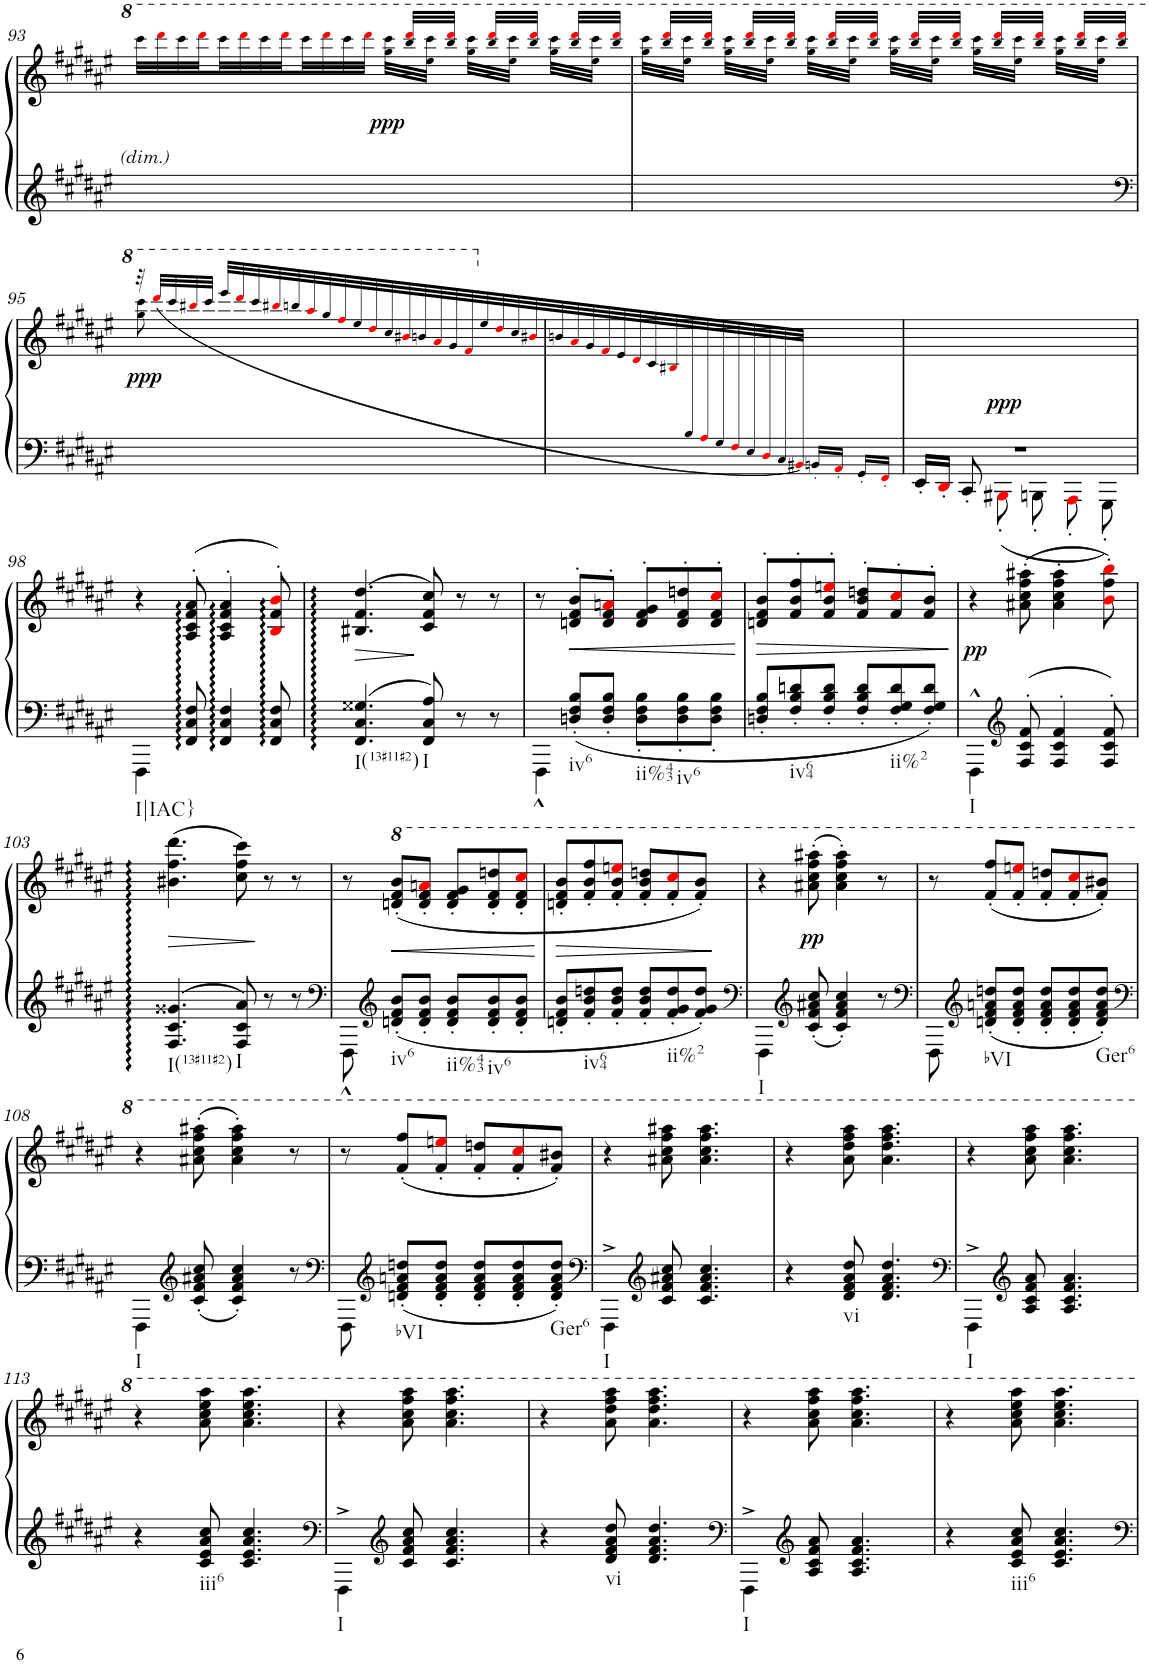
**kern	**kern	**dynam
*part1	*part1	*part1
*staff2	*staff1	*staff1/2
*I"Piano	*	*
*I'Pno.	*	*
!!LO:PB:g=z
*clefG2	*clefG2	*
*k[f#c#g#d#a#e#]	*k[f#c#g#d#a#e#]	*
*M6/8	*M6/8	*
=93	=93	=93
*	*^	*
2.ryy	8ryy	32cccc#!\LLL	.
.	.	32dddd#!i\	.
.	.	32cccc#!\	.
.	.	32dddd#!i\	.
.	8ryy	32cccc#!\	.
.	.	32dddd#!i\	.
.	.	32cccc#!\	.
.	.	32dddd#!i\	.
.	8ryy	32cccc#!\	.
.	.	32dddd#!i\	.
.	.	32cccc#!\	.
.	.	32dddd#!i\JJJ	.
!	!	!	!LO:DY:b
.	32ggg#!\ 32cccc#!\LLL	32ryy	ppp
.	32ryy	32bbb!/ 32dddd#!i/LLL	.
.	32eee#!\ 32cccc#!\JJJ	32ryy	.
.	32ryy	32bbb!/ 32dddd#!i/JJJ	.
.	32ggg#!\ 32cccc#!\LLL	32ryy	.
.	32ryy	32bbb!/ 32dddd#!i/LLL	.
.	32eee#!\ 32cccc#!\JJJ	32ryy	.
.	32ryy	32bbb!/ 32dddd#!i/JJJ	.
.	32ggg#!\ 32cccc#!\LLL	32ryy	.
.	32ryy	32bbb!/ 32dddd#!i/LLL	.
.	32eee#!\ 32cccc#!\JJJ	32ryy	.
.	32ryy	32bbb!/ 32dddd#!i/JJJ	.
=94	=94	=94	=94
2.ryy	32ggg#!\ 32cccc#!\LLL	32ryy	.
.	32ryy	32bbb!/ 32dddd#!i/LLL	.
.	32eee#!\ 32cccc#!\JJJ	32ryy	.
.	32ryy	32bbb!/ 32dddd#!i/JJJ	.
.	32ggg#!\ 32cccc#!\LLL	32ryy	.
.	32ryy	32bbb!/ 32dddd#!i/LLL	.
.	32eee#!\ 32cccc#!\JJJ	32ryy	.
.	32ryy	32bbb!/ 32dddd#!i/JJJ	.
.	32ggg#!\ 32cccc#!\LLL	32ryy	.
.	32ryy	32bbb!/ 32dddd#!i/LLL	.
.	32eee#!\ 32cccc#!\JJJ	32ryy	.
.	32ryy	32bbb!/ 32dddd#!i/JJJ	.
.	32ggg#!\ 32cccc#!\LLL	32ryy	.
.	32ryy	32bbb!/ 32dddd#!i/LLL	.
.	32eee#!\ 32cccc#!\JJJ	32ryy	.
.	32ryy	32bbb!/ 32dddd#!i/JJJ	.
.	32ggg#!\ 32cccc#!\LLL	32ryy	.
.	32ryy	32bbb!/ 32dddd#!i/LLL	.
.	32eee#!\ 32cccc#!\JJJ	32ryy	.
.	32ryy	32bbb!/ 32dddd#!i/JJJ	.
.	32ggg#!\ 32cccc#!\LLL	32ryy	.
.	32ryy	32bbb!/ 32dddd#!i/LLL	.
.	32eee#!\ 32cccc#!\JJJ	32ryy	.
.	32ryy	32bbb!/ 32dddd#!i/JJJ	.
!!LO:LB:g=z	!!
=95	=95	=95	=95
*clefF4	*	*	*
!	!	!	!LO:DY:b
2ryy	8ggg#!\ 8cccc#!\	32r	ppp
.	.	32dddd#!i/LLL	.
.	.	32cccc#!/	.
.	.	32bbb#X!i/	.
.	32ryy	32cccc#!/JJJ	.
.	8ryy	32eeee#!/LLL	.
.	.	32dddd#!i/	.
.	.	32cccc#!/	.
.	.	32bbb#X!i/	.
.	4...ryy	32bbbn!/	.
.	.	32aaa#!i/	.
.	.	32ggg#!/	.
.	.	32fff#!i/	.
.	.	32eee#!/	.
.	.	32ddd#!i/	.
.	.	32ccc#!/	.
4ryy	.	32bb#X!i/	.
.	.	32bbn!/	.
.	.	32aa#!i/	.
.	.	32gg#!/	.
.	.	32ff#!i/	.
.	.	32ee#!/	.
.	.	32dd#!i/	.
.	.	32cc#!/	.
32ryy	32ryy	32b#X!i/	.
*	*v	*v	*
=96	=96	=96
*^	*	*
2.ryy	4ryy	32bn!/	.
.	.	32ryy	.
.	.	32a#!i/	.
.	.	32g#!/	.
.	.	32f#!i/	.
.	.	32e#!/	.
.	.	32d#!i/	.
.	.	32c#!/	.
.	32B!/	32B#X!i/	.
.	32A#!i/	4...ryy	.
.	32G#!/	.	.
.	32F#!i/	.	.
.	32E#!/	.	.
.	32D#!i/	.	.
.	32C#!/	.	.
.	32BB#X!i/JJJ	.	.
.	16BBn'!/LL	.	.
.	16AA#'!i/JJ	.	.
.	16GG#'!/LL	.	.
.	16FF#'!i/JJ	.	.
=97	=97	=97	=97
2.r	16EE#'/LL	4ryy	.
.	16DD#'i/JJ	.	.
.	8CC#'/	.	.
!	!	!	!LO:DY:b
.	8BBB#X'<i\	2ryy	ppp
.	8BBBn'<\	.	.
.	8AAA#'<i\	.	.
.	8GGG#'<\	.	.
!!LO:LB:g=z
=98	=98	=98	=98
!LO:TX:b:t=I|IAC}	!	!	!
*v	*v	*	*
4FFF#\	4r	.
8FF#/ 8C#/ 8F#/	8A#/'> 8c#/'> 8f#/'> 8a#/'>	.
4FF#/ 4C#/ 4F#/	4A#/'> 4c#/'> 4f#/'> 4a#/'>	.
8FF#/ 8C#/ 8F#/	8Bi/'> 8f#/'> 8bi/'>	.
=99	=99	=99
!LO:TX:b:t=I(13#11#2)	!	!
4.FF#/ 4.C#/ 4.G##X/	4.B#X/ 4.f#/ 4.dd#/	.
!LO:TX:b:t=I	!	!
8FF#/ 8C#/ 8A#/	8c#/ 8f#/ 8cc#/	.
8r	8r	.
8r	8r	.
=100	=100	=100
*^	*	*
8ryy	4FFF#^^\	8r	.
!LO:TX:b:t=iv6	!	!	!
8Dn/'< 8F#/'< 8B/'<L	.	8dn/'> 8f#/'> 8b/'>L	.
8D/'< 8F#/'< 8B/'<J	2ryy	8d/'> 8f#/'> 8ani/'>J	.
!LO:TX:b:t=ii%43	!	!	!
8D\'< 8F#\'< 8B\'<L	.	8d/'> 8f#/'> 8g#/'>L	.
!LO:TX:b:t=iv6	!	!	!
8D\'< 8F#\'< 8B\'<	.	8d/'> 8f#/'> 8ddn/'>	.
8D\'< 8F#\'< 8B\'<J	.	8d/'> 8f#/'> 8cc#i/'>J	.
*v	*v	*	*
=101	=101	=101
8Dn/' 8F#/' 8B/'L	8dn/'> 8f#/'> 8b/'>L	.
!LO:TX:b:t=iv64	!	!
8F#/' 8B/' 8dn/'	8f#/'> 8b/'> 8ff#/'>	.
8F#/' 8B/' 8d/'J	8f#/'> 8b/'> 8eeni/'>J	.
8F#/' 8B/' 8d/'L	8f#/'> 8b/'> 8ddn/'>L	.
!LO:TX:b:t=ii%2	!	!
8F#/' 8G#/' 8d/'	8f#/'> 8cc#i/'>	.
8F#/' 8G#/' 8d/'J	8f#/'> 8b/'>J	.
=102	=102	=102
!LO:TX:b:t=I	!	!
!	!	!LO:DY:b
4FFF#^^\	4r	pp
*clefG2	*	*
8F#/'> 8c#/'> 8f#/'>	8a#X\' 8cc#\' 8ff#\' 8aa#X\'	.
4F#/'> 4c#/'> 4f#/'>	4a#\' 4cc#\' 4ff#\' 4aa#\'	.
8F#/'> 8c#/'> 8f#/'>	8bi\' 8ff#\' 8bbi\'	.
!!LO:LB:g=z
=103	=103	=103
!LO:TX:b:t=I(13#11#2)	!	!
4.F#/ 4.c#/ 4.g##X/	4.b#X\ 4.ff#\ 4.ddd#\	.
!LO:TX:b:t=I	!	!
8F#/ 8c#/ 8a#/	8cc#\ 8ff#\ 8ccc#\	.
8r	8r	.
8r	8r	.
=104	=104	=104
*clefF4	*	*
*^	*	*
8ryy	8FFF#^^\	8r	.
*clefG2	*	*	*
!LO:TX:b:t=iv6	!	!	!
8dn/'< 8f#/'< 8b/'<L	8ryy	8ddn/' 8ff#/' 8bb/'L	.
8d/'< 8f#/'< 8b/'<J	2ryy	8dd/' 8ff#/' 8aani/'J	.
!LO:TX:b:t=ii%43	!	!	!
8d/'< 8f#/'< 8b/'<L	.	8dd/' 8ff#/' 8gg#/'L	.
!LO:TX:b:t=iv6	!	!	!
8d/'< 8f#/'< 8b/'<	.	8dd/' 8ff#/' 8dddn/'	.
8d/'< 8f#/'< 8b/'<J	.	8dd/' 8ff#/' 8ccc#i/'J	.
*v	*v	*	*
=105	=105	=105
8dn/' 8f#/' 8b/'L	8ddn/' 8ff#/' 8bb/'L	.
!LO:TX:b:t=iv64	!	!
8f#/' 8b/' 8ddn/'	8ff#/' 8bb/' 8fff#/'	.
8f#/' 8b/' 8dd/'J	8ff#/' 8bb/' 8eeeni/'J	.
8f#/' 8b/' 8dd/'L	8ff#/' 8bb/' 8dddn/'L	.
!LO:TX:b:t=ii%2	!	!
8f#/' 8g#/' 8dd/'	8ff#/' 8ccc#i/'	.
8f#/' 8g#/' 8dd/'J	8ff#/' 8bb/'J	.
=106	=106	=106
*clefF4	*	*
!LO:TX:b:t=I	!	!
4FFF#\	4r	.
*clefG2	*	*
!	!	!LO:DY:b
8c#/' 8f#/' 8a#X/' 8cc#/'	8aa#X\' 8ccc#\' 8fff#\' 8aaa#X\'	pp
4c#/' 4f#/' 4a#/' 4cc#/'	4aa#\' 4ccc#\' 4fff#\' 4aaa#\'	.
8r	8r	.
=107	=107	=107
*clefF4	*	*
8FFF#\	8r	.
*clefG2	*	*
!LO:TX:b:t=bVI	!	!
8dn/' 8f#/' 8an/' 8ddn/'L	8ff#/' 8fff#/'L	.
8d/' 8f#/' 8a/' 8dd/'J	8ff#/' 8eeeni/'J	.
8d/' 8f#/' 8a/' 8dd/'L	8ff#/' 8dddn/'L	.
8d/' 8f#/' 8a/' 8dd/'	8ff#/' 8ccc#i/'	.
!LO:TX:b:t=Ger6	!	!
8d/' 8f#/' 8a/' 8dd/'J	8ff#/' 8bb#X/'J	.
!!LO:LB:g=z
=108	=108	=108
*clefF4	*	*
!LO:TX:b:t=I	!	!
4FFF#\	4r	.
*clefG2	*	*
8c#/' 8f#/' 8a#X/' 8cc#/'	8aa#X\' 8ccc#\' 8fff#\' 8aaa#X\'	.
4c#/' 4f#/' 4a#/' 4cc#/'	4aa#\' 4ccc#\' 4fff#\' 4aaa#\'	.
8r	8r	.
=109	=109	=109
*clefF4	*	*
8FFF#\	8r	.
*clefG2	*	*
!LO:TX:b:t=bVI	!	!
8dn/' 8f#/' 8an/' 8ddn/'L	8ff#/' 8fff#/'L	.
8d/' 8f#/' 8a/' 8dd/'J	8ff#/' 8eeeni/'J	.
8d/' 8f#/' 8a/' 8dd/'L	8ff#/' 8dddn/'L	.
8d/' 8f#/' 8a/' 8dd/'	8ff#/' 8ccc#i/'	.
!LO:TX:b:t=Ger6	!	!
8d/' 8f#/' 8a/' 8dd/'J	8ff#/' 8bb#X/'J	.
=110	=110	=110
*clefF4	*	*
!LO:TX:b:t=I	!	!
4FFF#^\	4r	.
*clefG2	*	*
8c#/ 8f#/ 8a#X/ 8cc#/	8aa#X\ 8ccc#\ 8fff#\ 8aaa#X\	.
4.c#/ 4.f#/ 4.a#/ 4.cc#/	4.aa#\ 4.ccc#\ 4.fff#\ 4.aaa#\	.
=111	=111	=111
4r	4r	.
!LO:TX:b:t=vi	!	!
8d#/ 8f#/ 8a#/ 8dd#/	8aa#\ 8ddd#\ 8fff#\ 8aaa#\	.
4.d#/ 4.f#/ 4.a#/ 4.dd#/	4.aa#\ 4.ddd#\ 4.fff#\ 4.aaa#\	.
=112	=112	=112
*clefF4	*	*
!LO:TX:b:t=I	!	!
4FFF#^\	4r	.
*clefG2	*	*
8A#/ 8c#/ 8f#/ 8a#/	8aa#\ 8ccc#\ 8fff#\ 8aaa#\	.
4.A#/ 4.c#/ 4.f#/ 4.a#/	4.aa#\ 4.ccc#\ 4.fff#\ 4.aaa#\	.
!!LO:LB:g=z
=113	=113	=113
4r	4r	.
!LO:TX:b:t=iii6	!	!
8c#/ 8e#/ 8a#/ 8cc#/	8aa#\ 8ccc#\ 8eee#\ 8aaa#\	.
4.c#/ 4.e#/ 4.a#/ 4.cc#/	4.aa#\ 4.ccc#\ 4.eee#\ 4.aaa#\	.
=114	=114	=114
*clefF4	*	*
!LO:TX:b:t=I	!	!
4FFF#^\	4r	.
*clefG2	*	*
8c#/ 8f#/ 8a#/ 8cc#/	8aa#\ 8ccc#\ 8fff#\ 8aaa#\	.
4.c#/ 4.f#/ 4.a#/ 4.cc#/	4.aa#\ 4.ccc#\ 4.fff#\ 4.aaa#\	.
=115	=115	=115
4r	4r	.
!LO:TX:b:t=vi	!	!
8d#/ 8f#/ 8a#/ 8dd#/	8aa#\ 8ddd#\ 8fff#\ 8aaa#\	.
4.d#/ 4.f#/ 4.a#/ 4.dd#/	4.aa#\ 4.ddd#\ 4.fff#\ 4.aaa#\	.
=116	=116	=116
*clefF4	*	*
!LO:TX:b:t=I	!	!
4FFF#^\	4r	.
*clefG2	*	*
8A#/ 8c#/ 8f#/ 8a#/	8aa#\ 8ccc#\ 8fff#\ 8aaa#\	.
4.A#/ 4.c#/ 4.f#/ 4.a#/	4.aa#\ 4.ccc#\ 4.fff#\ 4.aaa#\	.
=117	=117	=117
4r	4r	.
!LO:TX:b:t=iii6	!	!
8c#/ 8e#/ 8a#/ 8cc#/	8aa#\ 8ccc#\ 8eee#\ 8aaa#\	.
4.c#/ 4.e#/ 4.a#/ 4.cc#/	4.aa#\ 4.ccc#\ 4.eee#\ 4.aaa#\	.
=	=	=
*-	*-	*-
